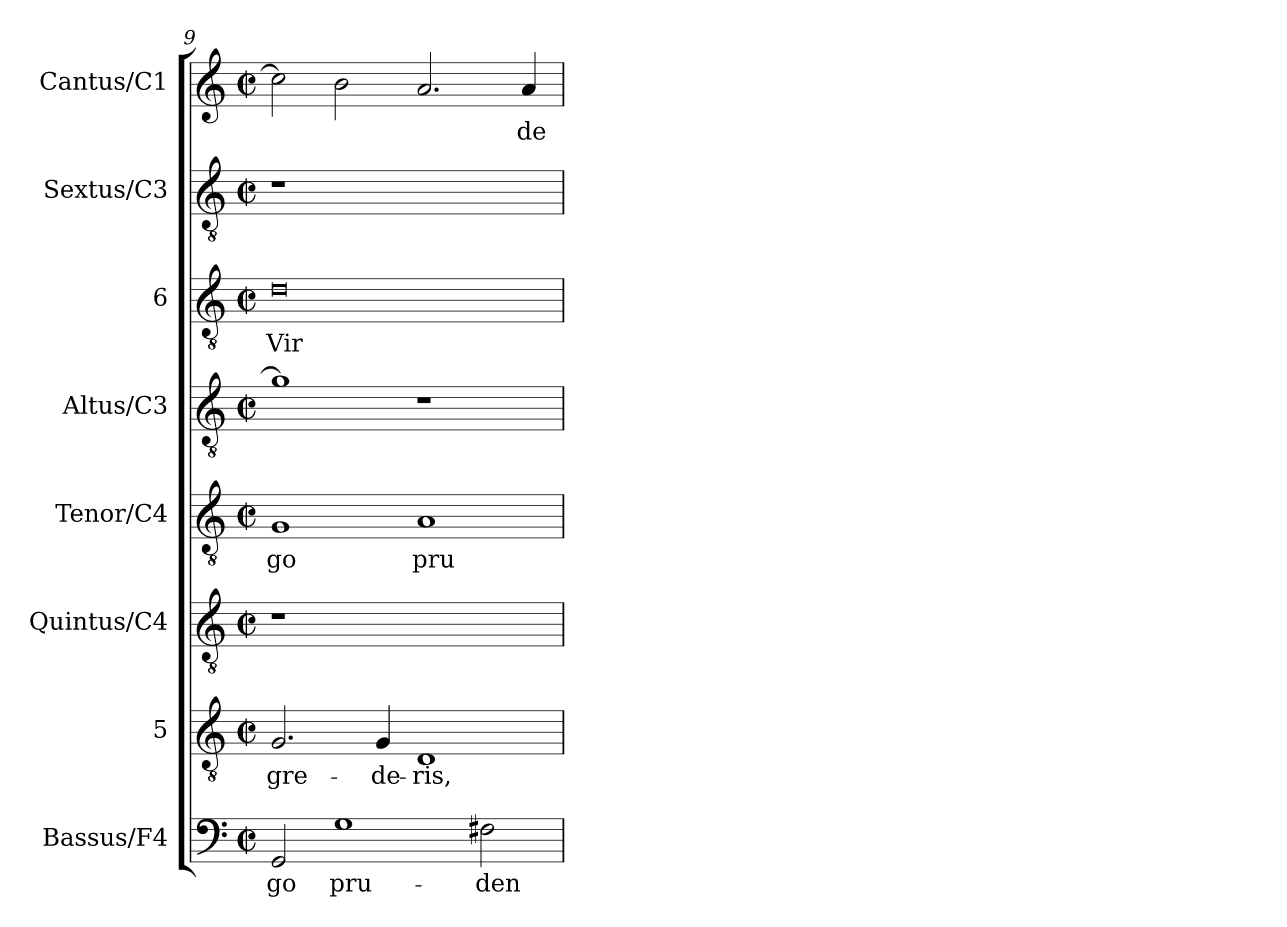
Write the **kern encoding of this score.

**kern	**text	**kern	**text	**kern	**kern	**text	**kern	**text	**kern	**text	**kern	**kern	**text
*part8	*part8	*part7	*part7	*part6	*part5	*part5	*part4	*part4	*part3	*part3	*part2	*part1	*part1
*staff8	*staff8	*staff7	*staff7	*staff6	*staff5	*staff5	*staff4	*staff4	*staff3	*staff3	*staff2	*staff1	*staff1
*I"Bassus/F4	*	*I"5	*	*I"Quintus/C4	*I"Tenor/C4	*	*I"Altus/C3	*	*I"6	*	*I"Sextus/C3	*I"Cantus/C1	*
*I'B	*	*	*	*	*I'T	*	*I'A	*	*	*	*	*I'C	*
*clefF4	*	*clefGv2	*	*clefGv2	*clefGv2	*	*clefGv2	*	*clefGv2	*	*clefGv2	*clefG2	*
*k[]	*	*k[]	*	*k[]	*k[]	*	*k[]	*	*k[]	*	*k[]	*k[]	*
*C:	*	*C:	*	*C:	*C:	*	*C:	*	*C:	*	*C:	*C:	*
*M2/2	*	*M2/2	*	*M2/2	*M2/2	*	*M2/2	*	*M2/2	*	*M2/2	*M2/2	*
*met(c|)	*	*met(c|)	*	*met(c|)	*met(c|)	*	*met(c|)	*	*met(c|)	*	*met(c|)	*met(c|)	*
=9	=9	=9	=9	=9	=9	=9	=9	=9	=9	=9	=9	=9	=9
!	!LO:LY:b:cj	!	!LO:LY:b:cj	!	!	!LO:LY:b:cj	!	!LO:LY:b:cj	!	!LO:LY:b:cj	!	!	!LO:LY:b:cj
2GG/	-go	2.G/	-gre-	1r	1G	-go	1g]	.	0d	Vir-	1r	2cc\]	--
!	!LO:LY:b:cj	!	!	!	!	!	!	!	!	!	!	!	!LO:LY:b:cj
1G	pru-	.	.	.	.	.	.	.	.	.	.	2b\	--
!	!	!	!LO:LY:b:cj	!	!	!	!	!	!	!	!	!	!
.	.	4G/	-de-	.	.	.	.	.	.	.	.	.	.
!	!	!	!LO:LY:b:cj	!	!	!LO:LY:b:cj	!	!	!	!	!	!	!LO:LY:b:cj
.	.	1D	-ris,	1ryy	1A	pru-	1r	.	.	.	1ryy	2.a/	--
!	!LO:LY:b:cj	!	!	!	!	!	!	!	!	!	!	!	!
2F#X\	-den-	.	.	.	.	.	.	.	.	.	.	.	.
!	!	!	!	!	!	!	!	!	!	!	!	!	!LO:LY:b:cj
.	.	.	.	.	.	.	.	.	.	.	.	4a/	-de-
=	=	=	=	=	=	=	=	=	=	=	=	=	=
*-	*-	*-	*-	*-	*-	*-	*-	*-	*-	*-	*-	*-	*-
